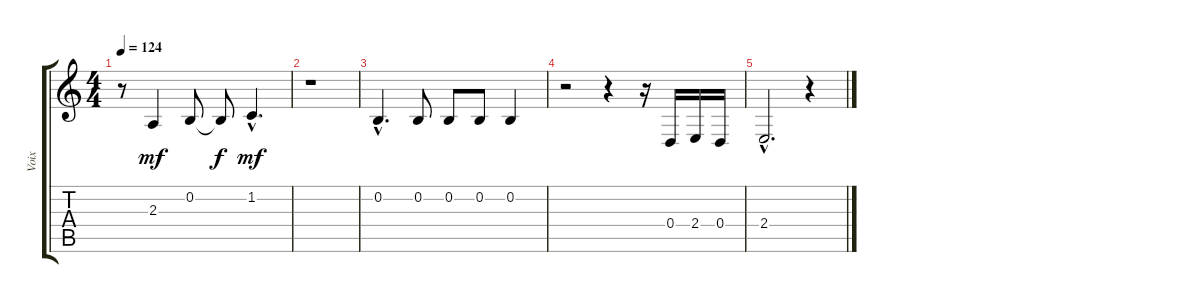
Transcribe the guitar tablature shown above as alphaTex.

\track ("Voix" "Voix") {instrument cello}
\staff {score tabs}
\tuning (E4 B3 G3 D3 A2 E2) {hide}
\ts (4 4)
\tempo 124
\clef g2
\ks c
r.8{dy f} 2.3.4{dy mf} 0.2.8 0.2{t}.8{dy f} 1.2{hac}.4{d dy mf} |
r.1 |
0.2{hac}.4{d} 0.2.8 0.2.8 0.2.8 0.2.4 |
r.2 r.4 r.16 0.4.16 2.4.16 0.4.16 |
2.4{hac}.2{d} r.4
